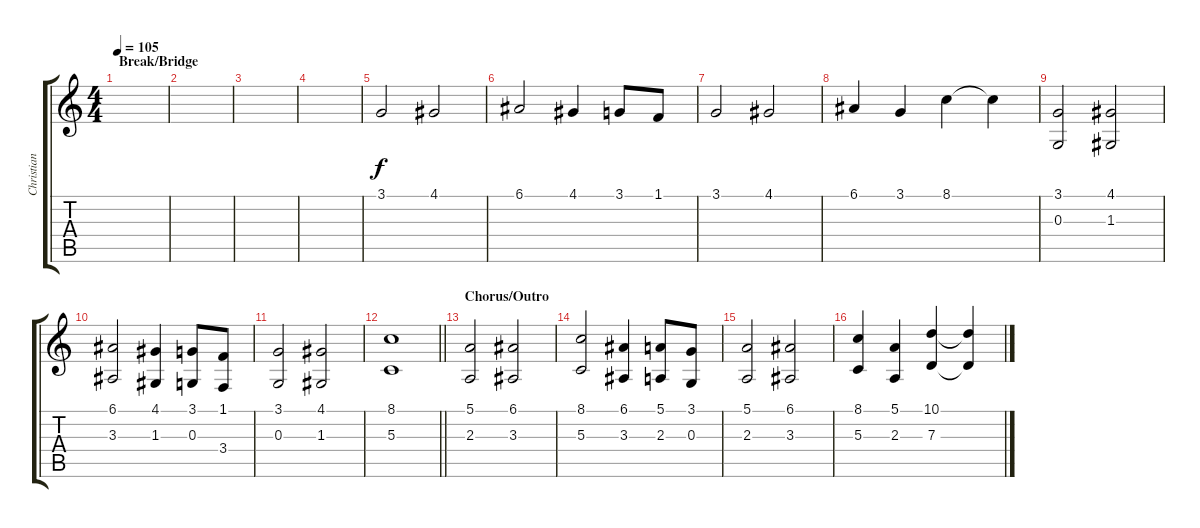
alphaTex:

\track ("Christian 2" "Christian ") {instrument stringensemble2}
\staff {score tabs}
\tuning (E4 B3 G3 D3 A2 D2) {hide}
\ts (4 4)
\section ("" "Break/Bridge")
\tempo 105
\clef g2
\ks c
|
|
|
|
3.1.2 4.1.2 |
6.1.2 4.1.4 3.1.8 1.1.8 |
3.1.2 4.1.2 |
6.1.4 3.1.4 8.1.4 8.1{t}.4 |
(3.1 0.3).2 (4.1 1.3).2 |
(6.1 3.3).2 (4.1 1.3).4 (3.1 0.3).8 (1.1 3.4).8 |
(3.1 0.3).2 (4.1 1.3).2 |
\barLineRight lightlight
(8.1 5.3).1 |
\section ("" "Chorus/Outro")
(5.1 2.3).2 (6.1 3.3).2 |
(8.1 5.3).2 (6.1 3.3).4 (5.1 2.3).8 (3.1 0.3).8 |
(5.1 2.3).2 (6.1 3.3).2 |
(8.1 5.3).4 (5.1 2.3).4 (10.1 7.3).4 (10.1{t} 7.3{t}).4
